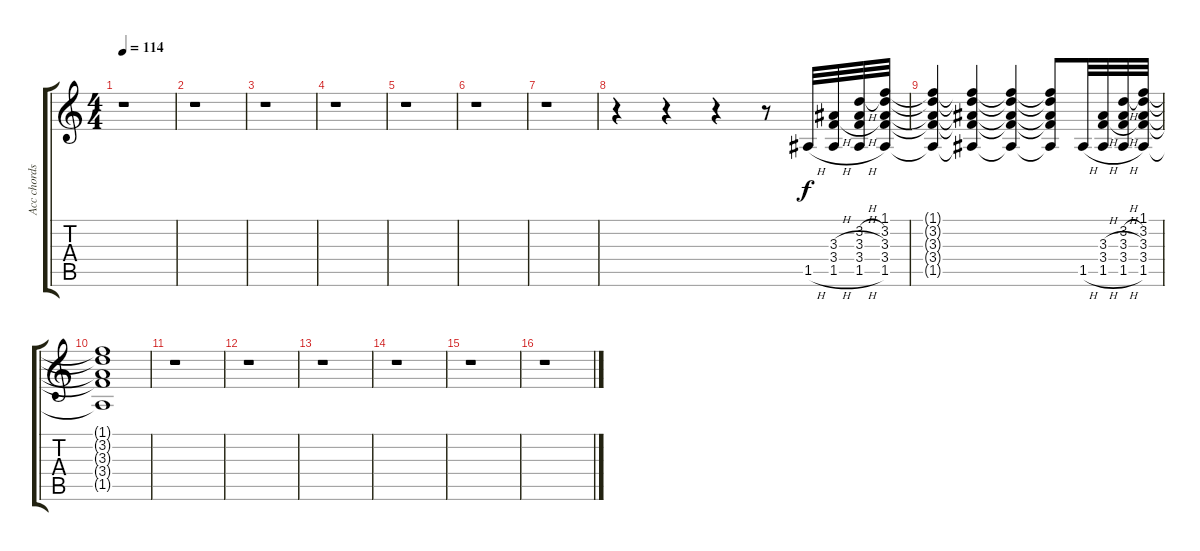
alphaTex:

\track ("Acc chords" "Acc chords") {instrument acousticguitarsteel}
\staff {score tabs}
\tuning (E4 B3 G3 D3 A2 E2) {hide}
\ts (4 4)
\tempo 114
\clef g2
\ks c
r.1{dy f instrument acousticguitarsteel} |
r.1 |
r.1 |
r.1 |
r.1 |
r.1 |
r.1 |
r.4 r.4 r.4 r.8 1.5{h}.32 (3.3{h} 3.4{h} 1.5{h}).32 (3.2{h} 3.3{h} 3.4{h} 1.5{h}).32 (1.1 3.2 3.3 3.4 1.5).32 |
(1.1{t} 3.2{t} 3.3{t} 3.4{t} 1.5{t}).4 (1.1{t} 3.2{t} 3.3{t} 3.4{t} 1.5{t}).4 (1.1{t} 3.2{t} 3.3{t} 3.4{t} 1.5{t}).4 (1.1{t} 3.2{t} 3.3{t} 3.4{t} 1.5{t}).8 1.5{h}.32 (3.3{h} 3.4{h} 1.5{h}).32 (3.2{h} 3.3{h} 3.4{h} 1.5{h}).32 (1.1 3.2 3.3 3.4 1.5).32 |
(1.1{t} 3.2{t} 3.3{t} 3.4{t} 1.5{t}).1 |
r.1 |
r.1 |
r.1 |
r.1 |
r.1 |
r.1
